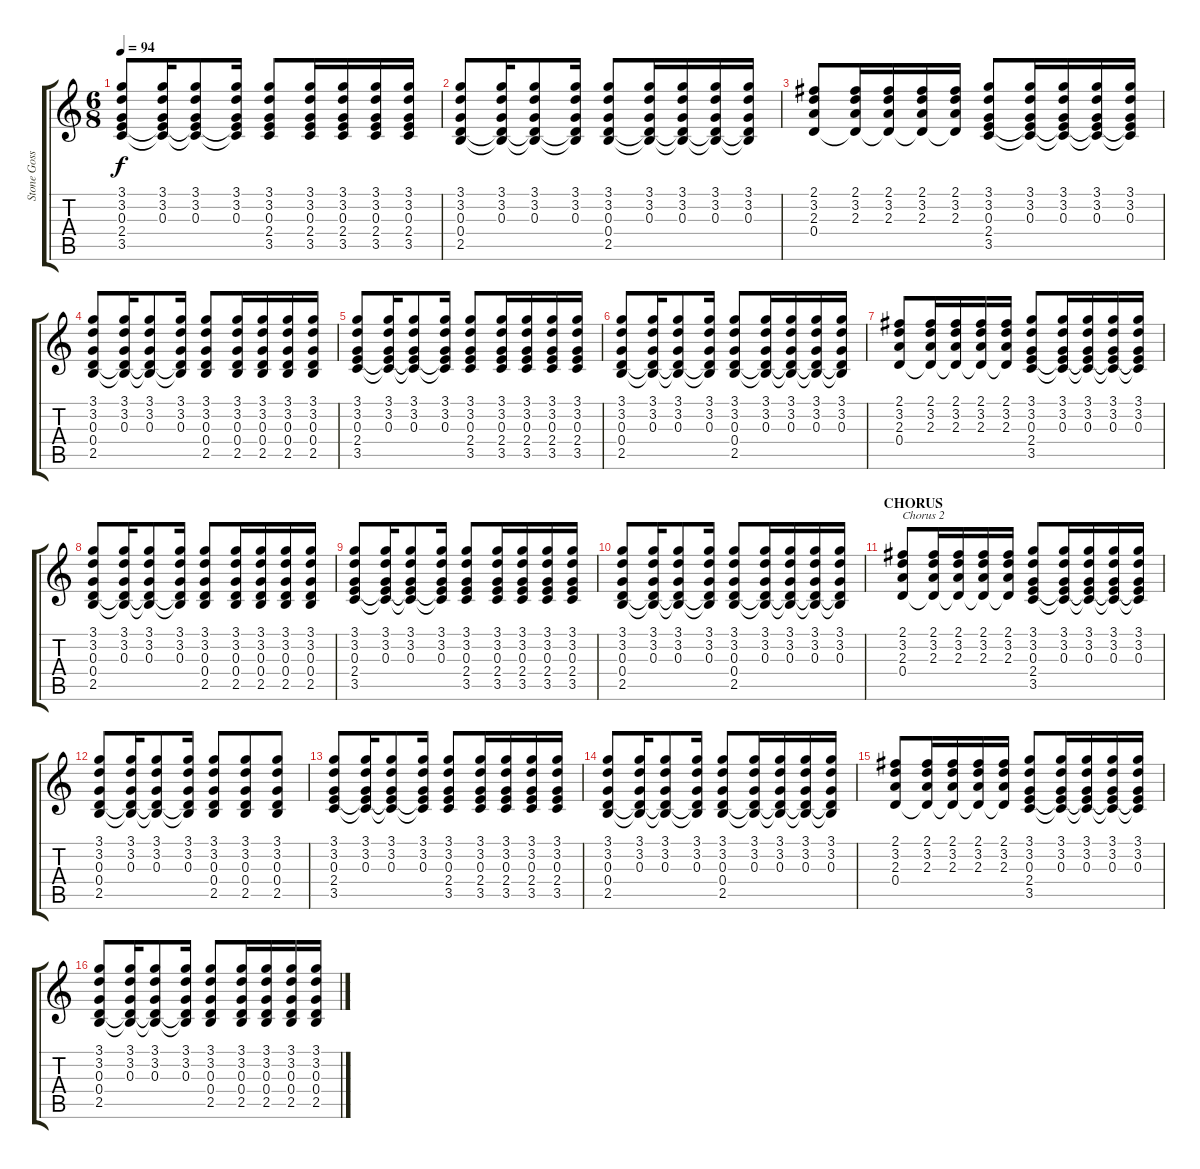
\track ("Stone Gossard" "Stone Goss") {instrument acousticguitarsteel}
\staff {score tabs}
\tuning (E4 B3 G3 D3 A2 E2) {hide}
\ts (6 8)
\tempo 94
\clef g2
\ks c
(3.1 3.2 0.3 2.4 3.5).8{dy f} (3.1 3.2 0.3 2.4{t} 3.5{t}).16 (3.1 3.2 0.3 2.4{t} 3.5{t}).8 (3.1 3.2 0.3 2.4{t} 3.5{t}).16 (3.1 3.2 0.3 2.4 3.5).8 (3.1 3.2 0.3 2.4 3.5).16 (3.1 3.2 0.3 2.4 3.5).16 (3.1 3.2 0.3 2.4 3.5).16 (3.1 3.2 0.3 2.4 3.5).16 |
(3.1 3.2 0.3 0.4 2.5).8 (3.1 3.2 0.3 0.4{t} 2.5{t}).16 (3.1 3.2 0.3 0.4{t} 2.5{t}).8 (3.1 3.2 0.3 0.4{t} 2.5{t}).16 (3.1 3.2 0.3 0.4 2.5).8 (3.1 3.2 0.3 0.4{t} 2.5{t}).16 (3.1 3.2 0.3 0.4{t} 2.5{t}).16 (3.1 3.2 0.3 0.4{t} 2.5{t}).16 (3.1 3.2 0.3 0.4{t} 2.5{t}).16 |
(2.1 3.2 2.3 0.4).8 (2.1 3.2 2.3 0.4{t}).16 (2.1 3.2 2.3 0.4{t}).16 (2.1 3.2 2.3 0.4{t}).16 (2.1 3.2 2.3 0.4{t}).16 (3.1 3.2 0.3 2.4 3.5).8 (3.1 3.2 0.3 2.4{t} 3.5{t}).16 (3.1 3.2 0.3 2.4{t} 3.5{t}).16 (3.1 3.2 0.3 2.4{t} 3.5{t}).16 (3.1 3.2 0.3 2.4{t} 3.5{t}).16 |
(3.1 3.2 0.3 0.4 2.5).8 (3.1 3.2 0.3 0.4{t} 2.5{t}).16 (3.1 3.2 0.3 0.4{t} 2.5{t}).8 (3.1 3.2 0.3 0.4{t} 2.5{t}).16 (3.1 3.2 0.3 0.4 2.5).8 (3.1 3.2 0.3 0.4 2.5).16 (3.1 3.2 0.3 0.4 2.5).16 (3.1 3.2 0.3 0.4 2.5).16 (3.1 3.2 0.3 0.4 2.5).16 |
(3.1 3.2 0.3 2.4 3.5).8 (3.1 3.2 0.3 2.4{t} 3.5{t}).16 (3.1 3.2 0.3 2.4{t} 3.5{t}).8 (3.1 3.2 0.3 2.4{t} 3.5{t}).16 (3.1 3.2 0.3 2.4 3.5).8 (3.1 3.2 0.3 2.4 3.5).16 (3.1 3.2 0.3 2.4 3.5).16 (3.1 3.2 0.3 2.4 3.5).16 (3.1 3.2 0.3 2.4 3.5).16 |
(3.1 3.2 0.3 0.4 2.5).8 (3.1 3.2 0.3 0.4{t} 2.5{t}).16 (3.1 3.2 0.3 0.4{t} 2.5{t}).8 (3.1 3.2 0.3 0.4{t} 2.5{t}).16 (3.1 3.2 0.3 0.4 2.5).8 (3.1 3.2 0.3 0.4{t} 2.5{t}).16 (3.1 3.2 0.3 0.4{t} 2.5{t}).16 (3.1 3.2 0.3 0.4{t} 2.5{t}).16 (3.1 3.2 0.3 0.4{t} 2.5{t}).16 |
(2.1 3.2 2.3 0.4).8 (2.1 3.2 2.3 0.4{t}).16 (2.1 3.2 2.3 0.4{t}).16 (2.1 3.2 2.3 0.4{t}).16 (2.1 3.2 2.3 0.4{t}).16 (3.1 3.2 0.3 2.4 3.5).8 (3.1 3.2 0.3 2.4{t} 3.5{t}).16 (3.1 3.2 0.3 2.4{t} 3.5{t}).16 (3.1 3.2 0.3 2.4{t} 3.5{t}).16 (3.1 3.2 0.3 2.4{t} 3.5{t}).16 |
(3.1 3.2 0.3 0.4 2.5).8 (3.1 3.2 0.3 0.4{t} 2.5{t}).16 (3.1 3.2 0.3 0.4{t} 2.5{t}).8 (3.1 3.2 0.3 0.4{t} 2.5{t}).16 (3.1 3.2 0.3 0.4 2.5).8 (3.1 3.2 0.3 0.4 2.5).16 (3.1 3.2 0.3 0.4 2.5).16 (3.1 3.2 0.3 0.4 2.5).16 (3.1 3.2 0.3 0.4 2.5).16 |
(3.1 3.2 0.3 2.4 3.5).8 (3.1 3.2 0.3 2.4{t} 3.5{t}).16 (3.1 3.2 0.3 2.4{t} 3.5{t}).8 (3.1 3.2 0.3 2.4{t} 3.5{t}).16 (3.1 3.2 0.3 2.4 3.5).8 (3.1 3.2 0.3 2.4 3.5).16 (3.1 3.2 0.3 2.4 3.5).16 (3.1 3.2 0.3 2.4 3.5).16 (3.1 3.2 0.3 2.4 3.5).16 |
(3.1 3.2 0.3 0.4 2.5).8 (3.1 3.2 0.3 0.4{t} 2.5{t}).16 (3.1 3.2 0.3 0.4{t} 2.5{t}).8 (3.1 3.2 0.3 0.4{t} 2.5{t}).16 (3.1 3.2 0.3 0.4 2.5).8 (3.1 3.2 0.3 0.4{t} 2.5{t}).16 (3.1 3.2 0.3 0.4{t} 2.5{t}).16 (3.1 3.2 0.3 0.4{t} 2.5{t}).16 (3.1 3.2 0.3 0.4{t} 2.5{t}).16 |
\section ("" "CHORUS")
(2.1 3.2 2.3 0.4).8{txt "Chorus 2"} (2.1 3.2 2.3 0.4{t}).16 (2.1 3.2 2.3 0.4{t}).16 (2.1 3.2 2.3 0.4{t}).16 (2.1 3.2 2.3 0.4{t}).16 (3.1 3.2 0.3 2.4 3.5).8 (3.1 3.2 0.3 2.4{t} 3.5{t}).16 (3.1 3.2 0.3 2.4{t} 3.5{t}).16 (3.1 3.2 0.3 2.4{t} 3.5{t}).16 (3.1 3.2 0.3 2.4{t} 3.5{t}).16 |
(3.1 3.2 0.3 0.4 2.5).8 (3.1 3.2 0.3 0.4{t} 2.5{t}).16 (3.1 3.2 0.3 0.4{t} 2.5{t}).8 (3.1 3.2 0.3 0.4{t} 2.5{t}).16 (3.1 3.2 0.3 0.4 2.5).8 (3.1 3.2 0.3 0.4 2.5).8 (3.1 3.2 0.3 0.4 2.5).8 |
(3.1 3.2 0.3 2.4 3.5).8 (3.1 3.2 0.3 2.4{t} 3.5{t}).16 (3.1 3.2 0.3 2.4{t} 3.5{t}).8 (3.1 3.2 0.3 2.4{t} 3.5{t}).16 (3.1 3.2 0.3 2.4 3.5).8 (3.1 3.2 0.3 2.4 3.5).16 (3.1 3.2 0.3 2.4 3.5).16 (3.1 3.2 0.3 2.4 3.5).16 (3.1 3.2 0.3 2.4 3.5).16 |
(3.1 3.2 0.3 0.4 2.5).8 (3.1 3.2 0.3 0.4{t} 2.5{t}).16 (3.1 3.2 0.3 0.4{t} 2.5{t}).8 (3.1 3.2 0.3 0.4{t} 2.5{t}).16 (3.1 3.2 0.3 0.4 2.5).8 (3.1 3.2 0.3 0.4{t} 2.5{t}).16 (3.1 3.2 0.3 0.4{t} 2.5{t}).16 (3.1 3.2 0.3 0.4{t} 2.5{t}).16 (3.1 3.2 0.3 0.4{t} 2.5{t}).16 |
(2.1 3.2 2.3 0.4).8 (2.1 3.2 2.3 0.4{t}).16 (2.1 3.2 2.3 0.4{t}).16 (2.1 3.2 2.3 0.4{t}).16 (2.1 3.2 2.3 0.4{t}).16 (3.1 3.2 0.3 2.4 3.5).8 (3.1 3.2 0.3 2.4{t} 3.5{t}).16 (3.1 3.2 0.3 2.4{t} 3.5{t}).16 (3.1 3.2 0.3 2.4{t} 3.5{t}).16 (3.1 3.2 0.3 2.4{t} 3.5{t}).16 |
(3.1 3.2 0.3 0.4 2.5).8 (3.1 3.2 0.3 0.4{t} 2.5{t}).16 (3.1 3.2 0.3 0.4{t} 2.5{t}).8 (3.1 3.2 0.3 0.4{t} 2.5{t}).16 (3.1 3.2 0.3 0.4 2.5).8 (3.1 3.2 0.3 0.4 2.5).16 (3.1 3.2 0.3 0.4 2.5).16 (3.1 3.2 0.3 0.4 2.5).16 (3.1 3.2 0.3 0.4 2.5).16
